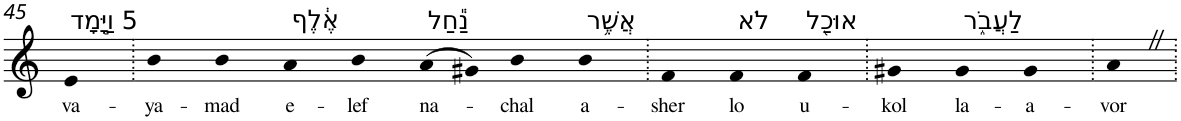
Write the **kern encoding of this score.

**kern	**text
*part1	*part1
*staff1	*staff1
*I"Piano	*
*I'Pno	*
!!LO:PB:g=z
*clefG2	*
*k[]	*
=45	=45
!LO:TX:a:t=5 וַיָּ֣מָד	!
!	!LO:LY:b
4e	va-
=46.	=46.
!	!LO:LY:b
4b	-ya-
!	!LO:LY:b
4b	-mad
!LO:TX:a:t=אֶ֔לֶף	!
!	!LO:LY:b
4a	e-
!	!LO:LY:b
4b	-lef
!LO:TX:a:t=נַ֕חַל	!
!	!LO:LY:b
(>8a	na-
8g#X)	.
!	!LO:LY:b
4b	-chal
!LO:TX:a:t=אֲשֶׁ֥ר	!
!	!LO:LY:b
4b	a-
=47.	=47.
!	!LO:LY:b
4f	-sher
!LO:TX:a:t=לֹא	!
!	!LO:LY:b
4f	lo
!LO:TX:a:t=אוּכַ֖ל	!
!	!LO:LY:b
4f	u-
=48.	=48.
!	!LO:LY:b
4g#X	-kol
!LO:TX:a:t=לַעֲבֹ֑ר	!
!	!LO:LY:b
4g#	la-
!	!LO:LY:b
4g#	-a-
=49.	=49.
!	!LO:LY:b
4aZ	-vor
=.	=.
*-	*-
